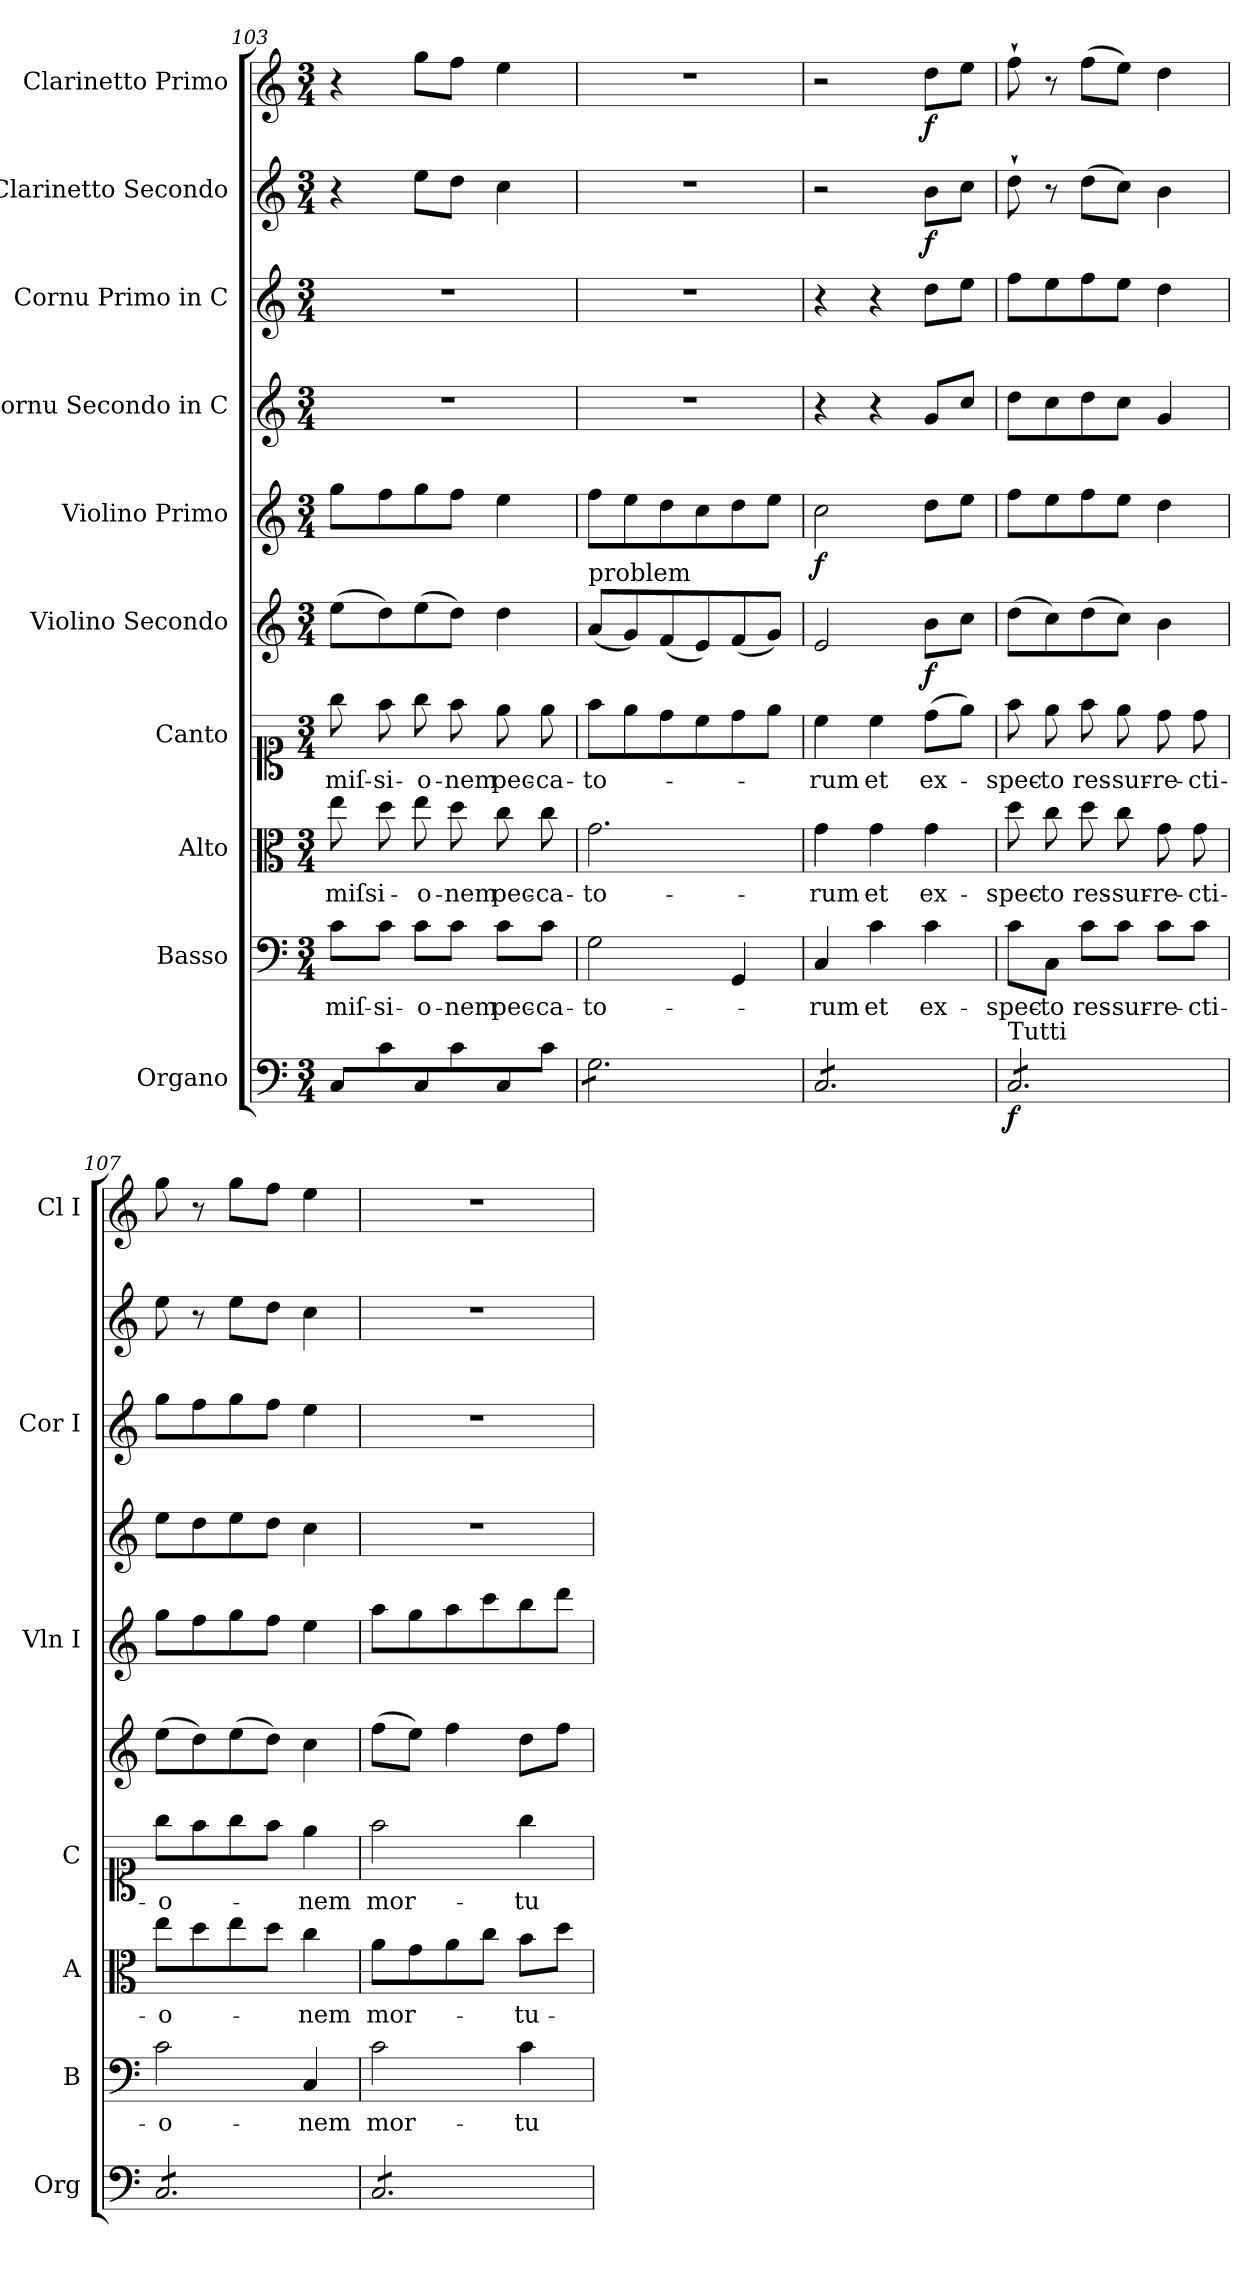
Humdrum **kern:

**kern	**dynam	**kern	**text	**kern	**text	**kern	**text	**kern	**dynam	**kern	**dynam	**kern	**kern	**kern	**dynam	**kern	**dynam
*part10	*part10	*part9	*part9	*part8	*part8	*part7	*part7	*part6	*part6	*part5	*part5	*part4	*part3	*part2	*part2	*part1	*part1
*staff10	*staff10	*staff9	*staff9	*staff8	*staff8	*staff7	*staff7	*staff6	*staff6	*staff5	*staff5	*staff4	*staff3	*staff2	*staff2	*staff1	*staff1
*I"Organo	*	*I"Basso	*	*I"Alto	*	*I"Canto	*	*I"Violino Secondo	*	*I"Violino Primo	*	*I"Cornu Secondo in C	*I"Cornu Primo in C	*I"Clarinetto Secondo	*	*I"Clarinetto Primo	*
*I'Org	*	*I'B	*	*I'A	*	*I'C	*	*	*	*I'Vln I	*	*	*I'Cor I	*	*	*I'Cl I	*
*clefF4	*	*clefF4	*	*clefC3	*	*clefC1	*	*clefG2	*	*clefG2	*	*clefG2	*clefG2	*clefG2	*	*clefG2	*
*k[]	*	*k[]	*	*k[]	*	*k[]	*	*k[]	*	*k[]	*	*k[]	*k[]	*k[]	*	*k[]	*
*C:	*	*C:	*	*C:	*	*C:	*	*C:	*	*C:	*	*C:	*C:	*C:	*	*C:	*
*M3/4	*	*M3/4	*	*M3/4	*	*M3/4	*	*M3/4	*	*M3/4	*	*M3/4	*M3/4	*M3/4	*	*M3/4	*
=103	=103	=103	=103	=103	=103	=103	=103	=103	=103	=103	=103	=103	=103	=103	=103	=103	=103
8C/L	.	8c\L	-miſ-	8ee	-miſsi-	8gg	-miſ-	(>8eeL	.	8ggL	.	2.r	2.r	4r	.	4r	.
8c\	.	8c\J	-si-	8dd	.	8ff	-si-	8dd)	.	8ff	.	.	.	.	.	.	.
8C/	.	8c\L	-o-	8ee	-o-	8gg	-o-	(>8ee	.	8gg	.	.	.	8eeL	.	8ggL	.
8c\	.	8c\J	-nem	8dd	-nem	8ff	-nem	8ddJ)	.	8ffJ	.	.	.	8ddJ	.	8ffJ	.
8C/	.	8c\L	pec-	8cc	pec-	8ee	pec-	4dd	.	4ee	.	.	.	4cc	.	4ee	.
8c\J	.	8c\J	-ca-	8cc	-ca-	8ee	-ca-	.	.	.	.	.	.	.	.	.	.
=104	=104	=104	=104	=104	=104	=104	=104	=104	=104	=104	=104	=104	=104	=104	=104	=104	=104
!	!	!	!	!	!	!	!	!LO:TX:a:t=problem	!	!	!	!	!	!	!	!	!
*tremolo	*	*	*	*	*	*	*	*	*	*	*	*	*	*	*	*	*
8GL	.	2G	-to-	2.g	-to-	8ffL	-to-	(<8aL	.	8ffL	.	2.r	2.r	2.r	.	2.r	.
8G	.	.	.	.	.	8ee	.	8g)	.	8ee	.	.	.	.	.	.	.
8G	.	.	.	.	.	8dd	.	(<8f	.	8dd	.	.	.	.	.	.	.
8G	.	.	.	.	.	8cc	.	8e)	.	8cc	.	.	.	.	.	.	.
8G	.	4GG	.	.	.	8dd	.	(<8f	.	8dd	.	.	.	.	.	.	.
8GJ	.	.	.	.	.	8eeJ	.	8gJ)	.	8eeJ	.	.	.	.	.	.	.
=105	=105	=105	=105	=105	=105	=105	=105	=105	=105	=105	=105	=105	=105	=105	=105	=105	=105
8CL	.	4C	-rum	4g	-rum	4cc	-rum	2e	.	2cc	f	4r	4r	2r	.	2r	.
8C	.	.	.	.	.	.	.	.	.	.	.	.	.	.	.	.	.
8C	.	4c	et	4g	et	4cc	et	.	.	.	.	4r	4r	.	.	.	.
8C	.	.	.	.	.	.	.	.	.	.	.	.	.	.	.	.	.
8C	.	4c	ex-	4g	ex-	(>8ddL	ex-	8bL	f	8ddL	.	8g/L	8ddL	8bL	f	8ddL	f
8CJ	.	.	.	.	.	8eeJ)	.	8ccJ	.	8eeJ	.	8cc\J	8eeJ	8ccJ	.	8eeJ	.
=106	=106	=106	=106	=106	=106	=106	=106	=106	=106	=106	=106	=106	=106	=106	=106	=106	=106
!LO:TX:a:t=Tutti	!	!	!	!	!	!	!	!	!	!	!	!	!	!	!	!	!
8CL	f	8c\L	-spec-	8dd	-spec-	8ff	-spec-	(>8ddL	.	8ffL	.	8ddL	8ffL	8dd`	.	8ff`	.
8C	.	8C\J	-to	8cc	-to	8ee	-to	8cc)	.	8ee	.	8cc	8ee	8r	.	8r	.
8C	.	8c\L	res-	8dd	res-	8ff	res-	(>8dd	.	8ff	.	8dd	8ff	(>8ddL	.	(>8ffL	.
8C	.	8c\J	-sur-	8cc	-sur-	8ee	-sur-	8ccJ)	.	8eeJ	.	8ccJ	8eeJ	8ccJ)	.	8eeJ)	.
8C	.	8c\L	-re-	8g	-re-	8dd	-re-	4b	.	4dd	.	4g	4dd	4b	.	4dd	.
8CJ	.	8c\J	-cti-	8g	-cti-	8dd	-cti-	.	.	.	.	.	.	.	.	.	.
=107	=107	=107	=107	=107	=107	=107	=107	=107	=107	=107	=107	=107	=107	=107	=107	=107	=107
8CL	.	2c	-o-	8eeL	-o-	8ggL	-o-	(>8eeL	.	8ggL	.	8eeL	8ggL	8ee	.	8gg	.
8C	.	.	.	8dd	.	8ff	.	8dd)	.	8ff	.	8dd	8ff	8r	.	8r	.
8C	.	.	.	8ee	.	8gg	.	(>8ee	.	8gg	.	8ee	8gg	8eeL	.	8ggL	.
8C	.	.	.	8ddJ	.	8ffJ	.	8ddJ)	.	8ffJ	.	8ddJ	8ffJ	8ddJ	.	8ffJ	.
8C	.	4C	-nem	4cc	-nem	4ee	-nem	4cc	.	4ee	.	4cc	4ee	4cc	.	4ee	.
8CJ	.	.	.	.	.	.	.	.	.	.	.	.	.	.	.	.	.
=108	=108	=108	=108	=108	=108	=108	=108	=108	=108	=108	=108	=108	=108	=108	=108	=108	=108
8CL	.	2c	mor-	8aL	mor-	2ff	mor-	(>8ffL	.	8aaL	.	2.r	2.r	2.r	.	2.r	.
8C	.	.	.	8g	.	.	.	8eeJ)	.	8gg	.	.	.	.	.	.	.
8C	.	.	.	8a	.	.	.	4ff	.	8aa	.	.	.	.	.	.	.
8C	.	.	.	8ccJ	.	.	.	.	.	8ccc	.	.	.	.	.	.	.
8C	.	4c	-tu-	8bL	-tu-	4gg	-tu-	8ddL	.	8bb	.	.	.	.	.	.	.
8CJ	.	.	.	8ddJ	.	.	.	8ffJ	.	8dddJ	.	.	.	.	.	.	.
*Xtremolo	*	*	*	*	*	*	*	*	*	*	*	*	*	*	*	*	*
=	=	=	=	=	=	=	=	=	=	=	=	=	=	=	=	=	=
*-	*-	*-	*-	*-	*-	*-	*-	*-	*-	*-	*-	*-	*-	*-	*-	*-	*-
